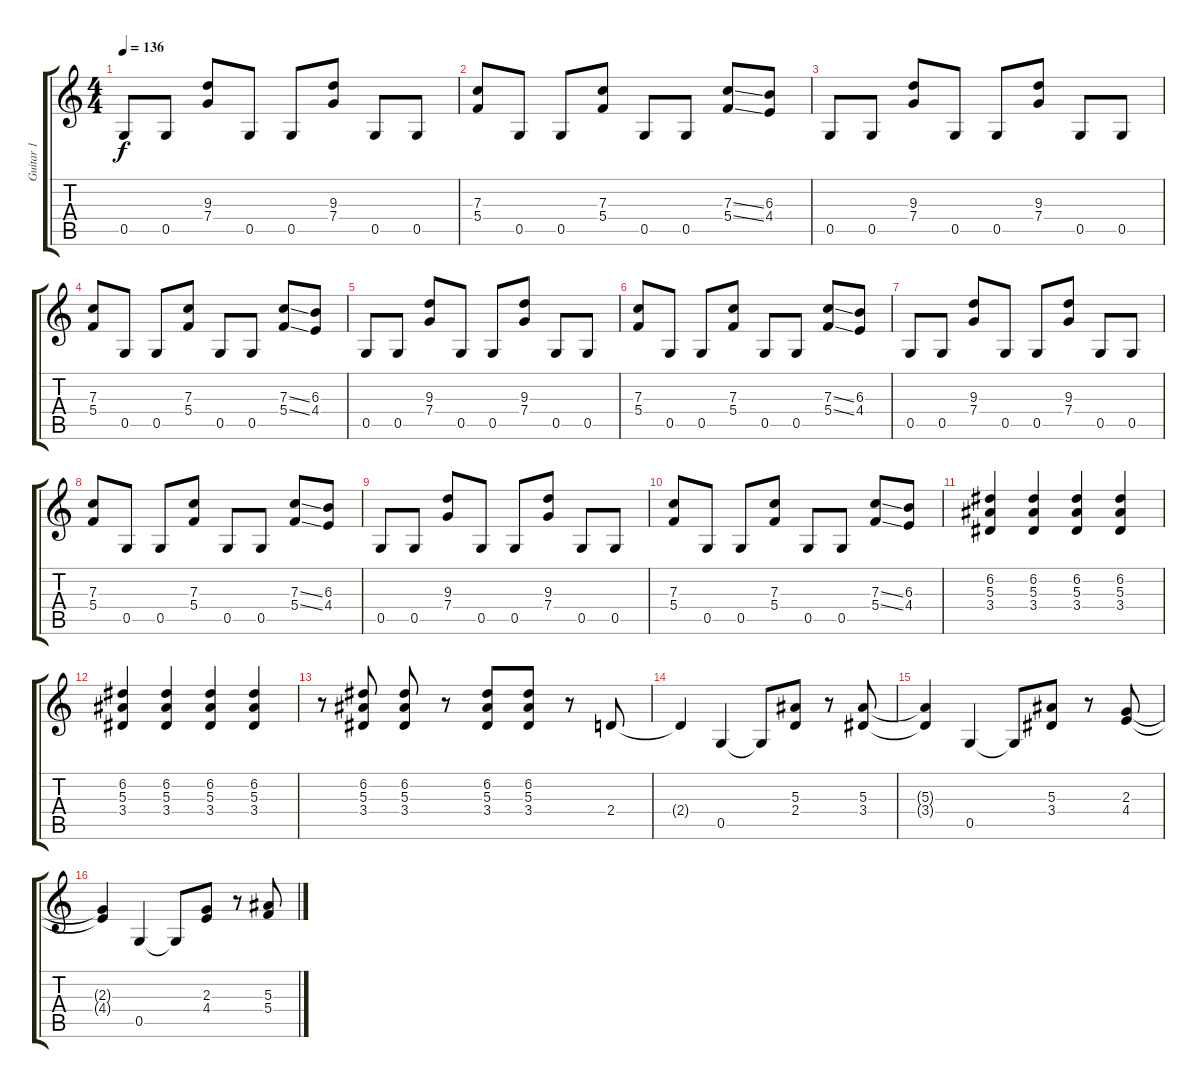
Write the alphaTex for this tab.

\track ("Guitar 1" "Guitar 1") {instrument overdrivenguitar}
\staff {score tabs}
\tuning (D4 A3 F3 C3 G2 D2) {hide}
\ts (4 4)
\tempo 136
\clef g2
\ks c
0.5.8{dy f} 0.5.8 (9.3 7.4).8 0.5.8 0.5.8 (9.3 7.4).8 0.5.8 0.5.8 |
(7.3 5.4).8 0.5.8 0.5.8 (7.3 5.4).8 0.5.8 0.5.8 (7.3{ss} 5.4{ss}).8 (6.3 4.4).8 |
0.5.8 0.5.8 (9.3 7.4).8 0.5.8 0.5.8 (9.3 7.4).8 0.5.8 0.5.8 |
(7.3 5.4).8 0.5.8 0.5.8 (7.3 5.4).8 0.5.8 0.5.8 (7.3{ss} 5.4{ss}).8 (6.3 4.4).8 |
0.5.8 0.5.8 (9.3 7.4).8 0.5.8 0.5.8 (9.3 7.4).8 0.5.8 0.5.8 |
(7.3 5.4).8 0.5.8 0.5.8 (7.3 5.4).8 0.5.8 0.5.8 (7.3{ss} 5.4{ss}).8 (6.3 4.4).8 |
0.5.8 0.5.8 (9.3 7.4).8 0.5.8 0.5.8 (9.3 7.4).8 0.5.8 0.5.8 |
(7.3 5.4).8 0.5.8 0.5.8 (7.3 5.4).8 0.5.8 0.5.8 (7.3{ss} 5.4{ss}).8 (6.3 4.4).8 |
0.5.8 0.5.8 (9.3 7.4).8 0.5.8 0.5.8 (9.3 7.4).8 0.5.8 0.5.8 |
(7.3 5.4).8 0.5.8 0.5.8 (7.3 5.4).8 0.5.8 0.5.8 (7.3{ss} 5.4{ss}).8 (6.3 4.4).8 |
(6.2 5.3 3.4).4 (6.2 5.3 3.4).4 (6.2 5.3 3.4).4 (6.2 5.3 3.4).4 |
(6.2 5.3 3.4).4 (6.2 5.3 3.4).4 (6.2 5.3 3.4).4 (6.2 5.3 3.4).4 |
r.8 (6.2 5.3 3.4).8 (6.2 5.3 3.4).8 r.8 (6.2 5.3 3.4).8 (6.2 5.3 3.4).8 r.8 2.4.8 |
2.4{t}.4 0.5.4 0.5{t}.8 (5.3 2.4).8 r.8 (5.3 3.4).8 |
(5.3{t} 3.4{t}).4 0.5.4 0.5{t}.8 (5.3 3.4).8 r.8 (2.3 4.4).8 |
(2.3{t} 4.4{t}).4 0.5.4 0.5{t}.8 (2.3 4.4).8 r.8 (5.3 5.4).8
